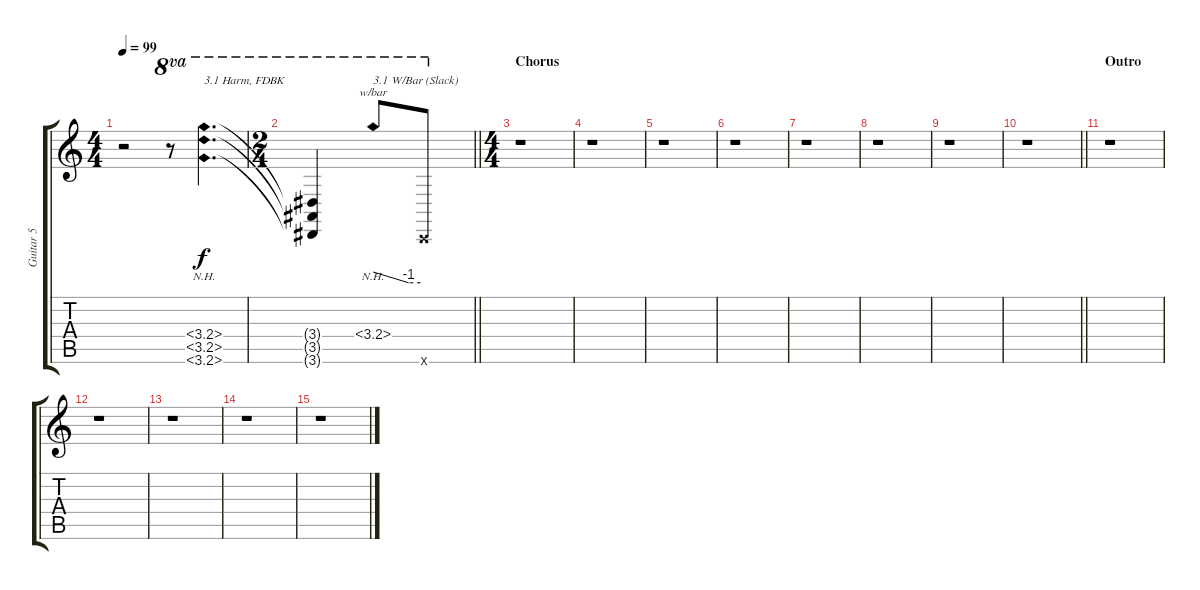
\track ("Guitar 5" "Guitar 5") {instrument distortionguitar}
\staff {score tabs}
\tuning (D4 A3 F3 C3 G2 C2) {hide}
\ts (4 4)
\tempo 99
\clef g2
\ks c
r.2{dy f} r.8{ot 8va} (3.4{nh} 3.5{nh} 3.6{nh}).4{d ot 8va txt "3.1 Harm, FDBK"} |
\ts (2 4)
\barLineRight lightlight
(3.4{t} 3.5{t} 3.6{t}).4{ot 8va} 3.4{nh}.8{tbe (custom default 0 0 45 -4 60 -4) ot 8va txt "3.1 W/Bar (Slack)"} 0.6{x}.8{ot 8va} |
\ts (4 4)
\section ("" "Chorus")
r.1 |
r.1 |
r.1 |
r.1 |
r.1 |
r.1 |
r.1 |
\barLineRight lightlight
r.1 |
\section ("" "Outro")
r.1 |
r.1 |
r.1 |
r.1 |
r.1
